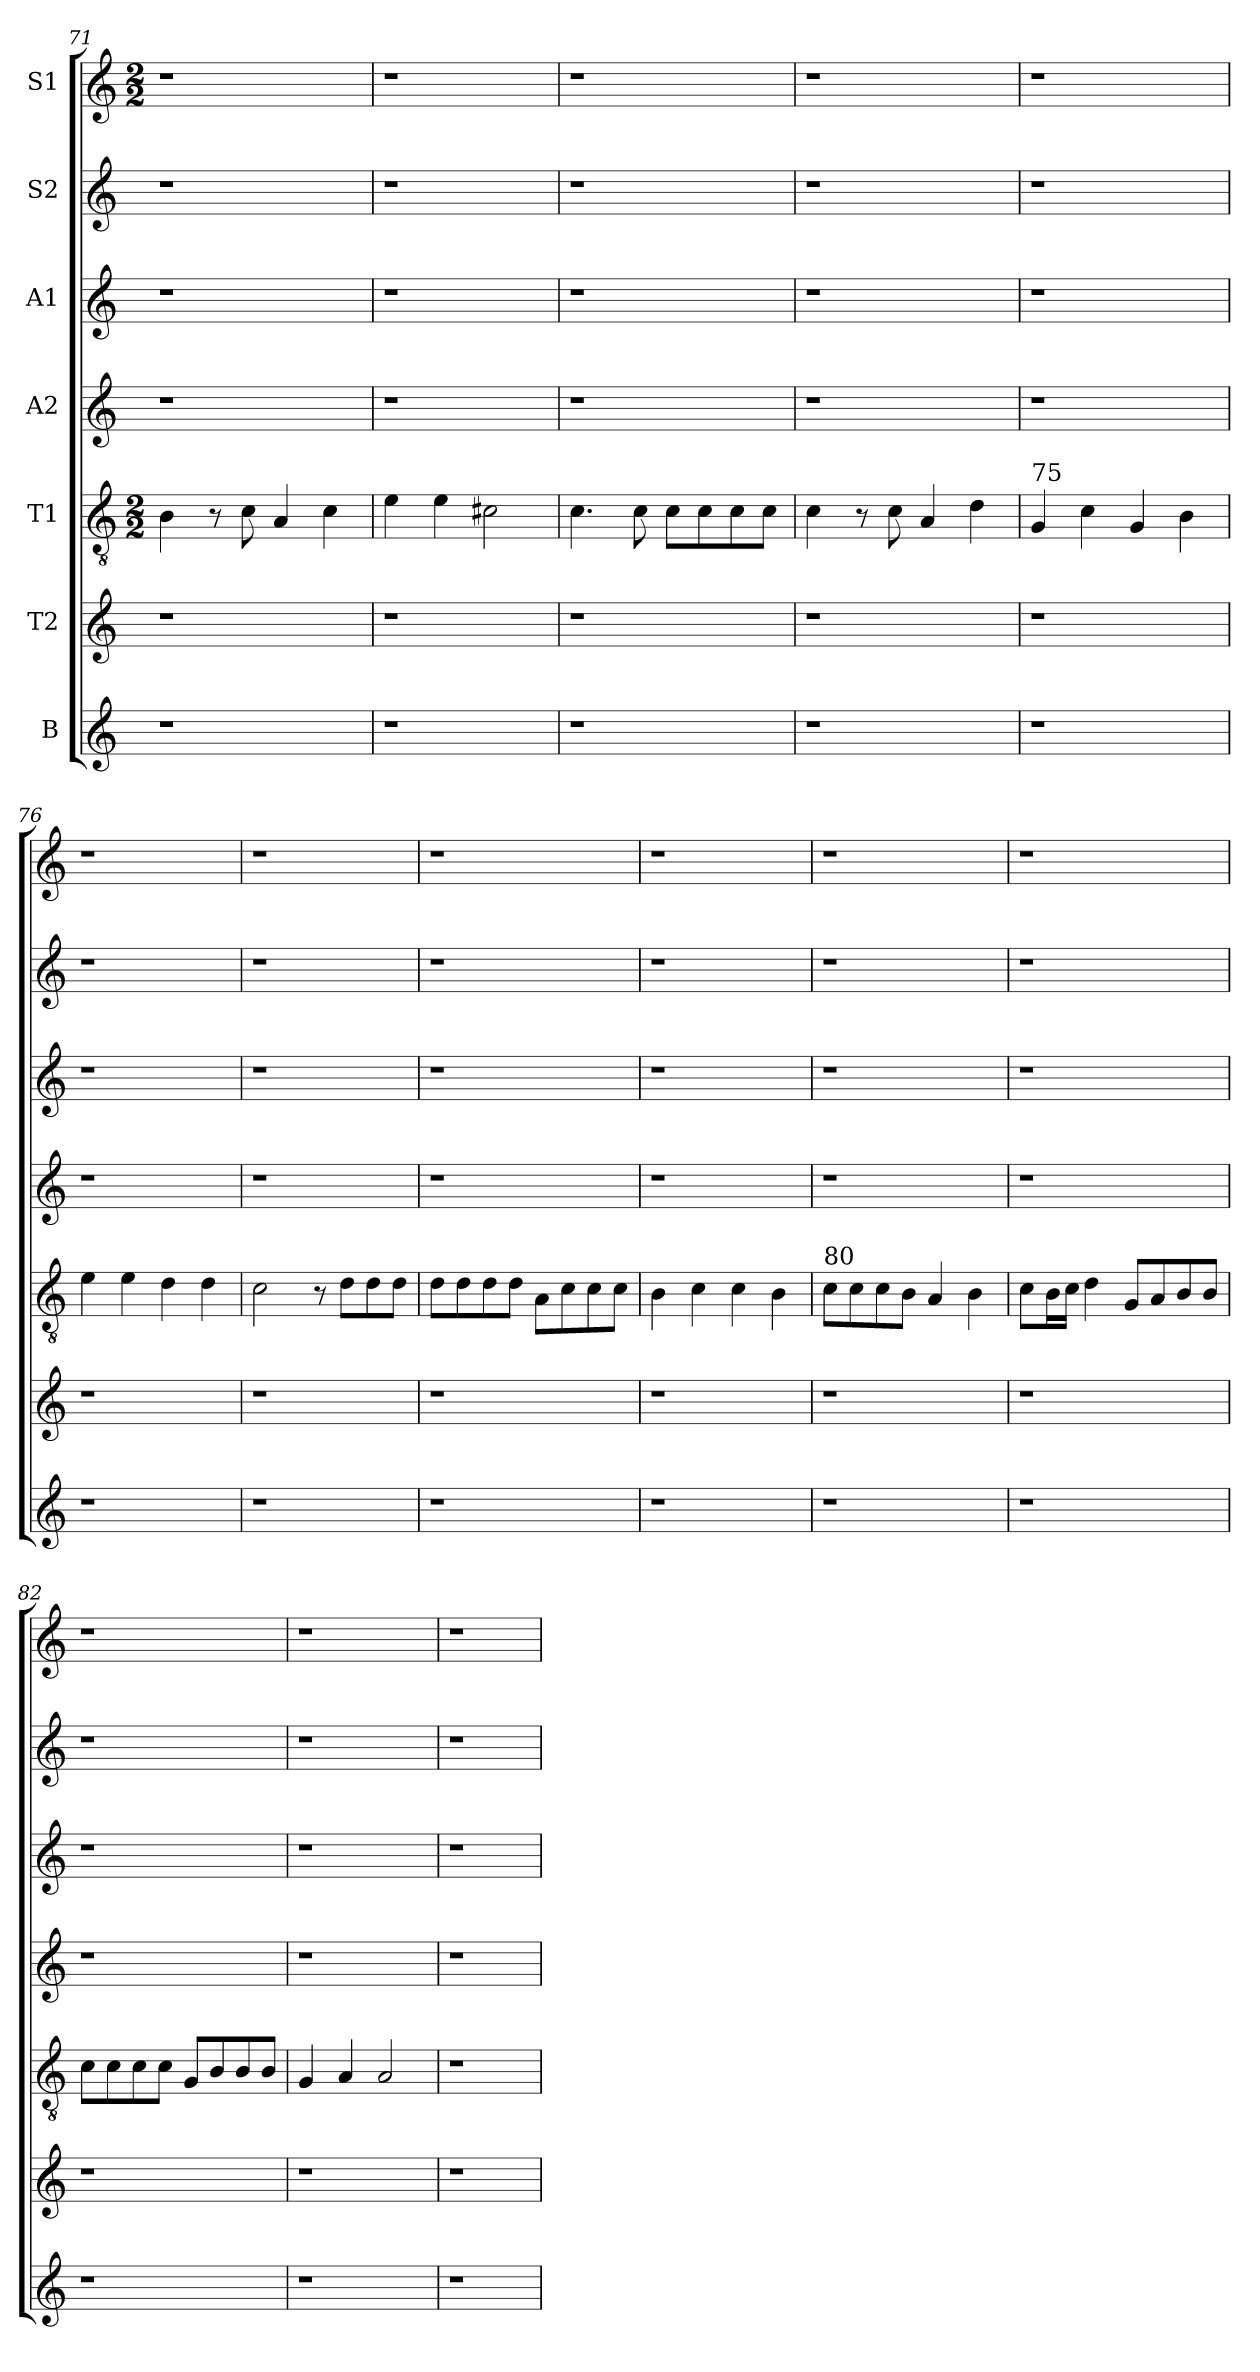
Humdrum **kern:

**kern	**kern	**kern	**kern	**kern	**kern	**kern
*part7	*part6	*part5	*part4	*part3	*part2	*part1
*staff7	*staff6	*staff5	*staff4	*staff3	*staff2	*staff1
*I"B	*I"T2	*I"T1	*I"A2	*I"A1	*I"S2	*I"S1
*clefG2	*clefG2	*clefGv2	*clefG2	*clefG2	*clefG2	*clefG2
*ITrd-7c-12	*ITrd-7c-12	*ITrd-7c-12	*ITrd-7c-12	*ITrd-7c-12	*ITrd-7c-12	*ITrd-7c-12
*k[]	*k[]	*k[]	*k[]	*k[]	*k[]	*k[]
*	*	*M2/2	*	*	*	*M2/2
=71	=71	=71	=71	=71	=71	=71
1r	1r	4b\	1r	1r	1r	1r
.	.	8r	.	.	.	.
.	.	8cc\	.	.	.	.
.	.	4a/	.	.	.	.
.	.	4cc\	.	.	.	.
=72	=72	=72	=72	=72	=72	=72
1r	1r	4ee\	1r	1r	1r	1r
.	.	4ee\	.	.	.	.
.	.	2cc#X\	.	.	.	.
=73	=73	=73	=73	=73	=73	=73
1r	1r	4.cc\	1r	1r	1r	1r
.	.	8cc\	.	.	.	.
.	.	8cc\L	.	.	.	.
.	.	8cc\	.	.	.	.
.	.	8cc\	.	.	.	.
.	.	8cc\J	.	.	.	.
=74	=74	=74	=74	=74	=74	=74
1r	1r	4cc\	1r	1r	1r	1r
.	.	8r	.	.	.	.
.	.	8cc\	.	.	.	.
.	.	4a/	.	.	.	.
.	.	4dd\	.	.	.	.
!!LO:PB:g=z
=75	=75	=75	=75	=75	=75	=75
!	!	!LO:TX:a:t=75	!	!	!	!
1r	1r	4g/	1r	1r	1r	1r
.	.	4cc\	.	.	.	.
.	.	4g/	.	.	.	.
.	.	4b\	.	.	.	.
=76	=76	=76	=76	=76	=76	=76
1r	1r	4ee\	1r	1r	1r	1r
.	.	4ee\	.	.	.	.
.	.	4dd\	.	.	.	.
.	.	4dd\	.	.	.	.
=77	=77	=77	=77	=77	=77	=77
1r	1r	2cc\	1r	1r	1r	1r
.	.	8r	.	.	.	.
.	.	8dd\L	.	.	.	.
.	.	8dd\	.	.	.	.
.	.	8dd\J	.	.	.	.
=78	=78	=78	=78	=78	=78	=78
1r	1r	8dd\L	1r	1r	1r	1r
.	.	8dd\	.	.	.	.
.	.	8dd\	.	.	.	.
.	.	8dd\J	.	.	.	.
.	.	8a\L	.	.	.	.
.	.	8cc\	.	.	.	.
.	.	8cc\	.	.	.	.
.	.	8cc\J	.	.	.	.
=79	=79	=79	=79	=79	=79	=79
1r	1r	4b\	1r	1r	1r	1r
.	.	4cc\	.	.	.	.
.	.	4cc\	.	.	.	.
.	.	4b\	.	.	.	.
!!LO:LB:g=z
=80	=80	=80	=80	=80	=80	=80
!	!	!LO:TX:a:t=80	!	!	!	!
1r	1r	8cc\L	1r	1r	1r	1r
.	.	8cc\	.	.	.	.
.	.	8cc\	.	.	.	.
.	.	8b\J	.	.	.	.
.	.	4a/	.	.	.	.
.	.	4b\	.	.	.	.
=81	=81	=81	=81	=81	=81	=81
1r	1r	8cc\L	1r	1r	1r	1r
.	.	16b\L	.	.	.	.
.	.	16cc\JJ	.	.	.	.
.	.	4dd\	.	.	.	.
.	.	8g/L	.	.	.	.
.	.	8a/	.	.	.	.
.	.	8b/	.	.	.	.
.	.	8b/J	.	.	.	.
=82	=82	=82	=82	=82	=82	=82
1r	1r	8cc\L	1r	1r	1r	1r
.	.	8cc\	.	.	.	.
.	.	8cc\	.	.	.	.
.	.	8cc\J	.	.	.	.
.	.	8g/L	.	.	.	.
.	.	8b/	.	.	.	.
.	.	8b/	.	.	.	.
.	.	8b/J	.	.	.	.
=83	=83	=83	=83	=83	=83	=83
1r	1r	4g/	1r	1r	1r	1r
.	.	4a/	.	.	.	.
.	.	2a/	.	.	.	.
=84	=84	=84	=84	=84	=84	=84
1r	1r	1r	1r	1r	1r	1r
=	=	=	=	=	=	=
*-	*-	*-	*-	*-	*-	*-
